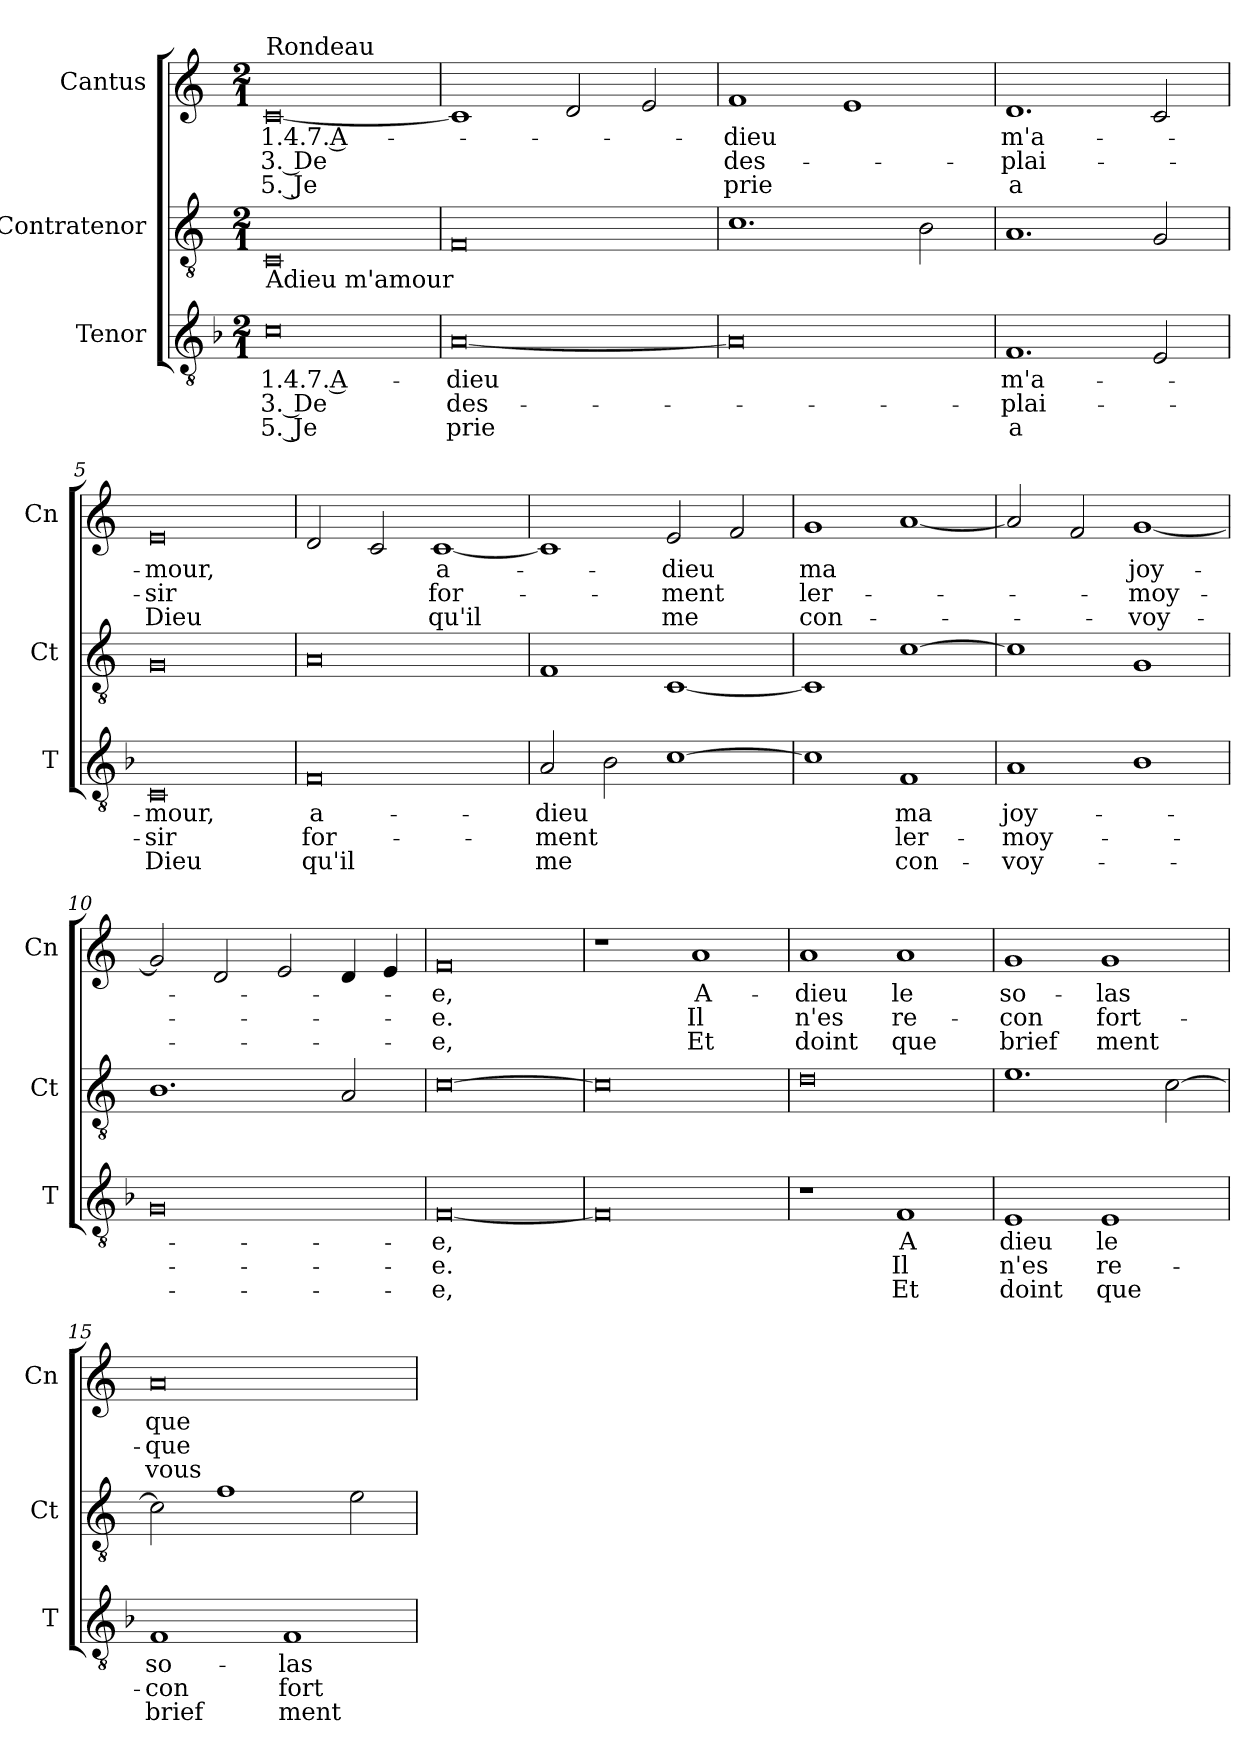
**kern	**text	**text	**text	**kern	**kern	**text	**text	**text
*part3	*part3	*part3	*part3	*part2	*part1	*part1	*part1	*part1
*staff3	*staff3	*staff3	*staff3	*staff2	*staff1	*staff1	*staff1	*staff1
*I"Tenor	*	*	*	*I"Contratenor	*I"Cantus	*	*	*
*I'T	*	*	*	*I'Ct	*I'Cn	*	*	*
*clefGv2	*	*	*	*clefGv2	*clefG2	*	*	*
*k[b-]	*	*	*	*k[]	*k[]	*	*	*
*M2/1	*	*	*	*M2/1	*M2/1	*	*	*
=1	=1	=1	=1	=1	=1	=1	=1	=1
!	!	!	!	!	!LO:TX:a:t=Rondeau	!	!	!
!	!	!	!	!LO:TX:b:t=Adieu m'amour	!	!	!	!
0c	1.4.7. A-	3. De	5. Je	0C	[0c	1.4.7. A-	3. De	5. Je
=2	=2	=2	=2	=2	=2	=2	=2	=2
[0A	-dieu	des-	prie	0F	1c]	.	.	.
.	.	.	.	.	2d/	.	.	.
.	.	.	.	.	2e/	.	.	.
=3	=3	=3	=3	=3	=3	=3	=3	=3
0A]	.	.	.	1.c	1f	-dieu	des-	prie
.	.	.	.	.	1e	.	.	.
.	.	.	.	2B\	.	.	.	.
=4	=4	=4	=4	=4	=4	=4	=4	=4
1.F	m'a-	-plai-	a	1.A	1.d	m'a-	-plai-	a
2E/	.	.	.	2G/	2c/	.	.	.
=5	=5	=5	=5	=5	=5	=5	=5	=5
0C	-mour,	-sir	Dieu	0G	0e	-mour,	-sir	Dieu
=6	=6	=6	=6	=6	=6	=6	=6	=6
0F	a-	for-	qu'il	0A	2d/	.	.	.
.	.	.	.	.	2c/	.	.	.
.	.	.	.	.	[1c	a-	for-	qu'il
=7	=7	=7	=7	=7	=7	=7	=7	=7
2A/	-dieu	-ment	me	1F	1c]	.	.	.
2B-\	.	.	.	.	.	.	.	.
[1c	.	.	.	[1C	2e/	-dieu	-ment	me
.	.	.	.	.	2f/	.	.	.
=8	=8	=8	=8	=8	=8	=8	=8	=8
1c]	.	.	.	1C]	1g	ma	ler-	con-
1F	ma	ler-	con-	[1c	[1a	.	.	.
=9	=9	=9	=9	=9	=9	=9	=9	=9
1A	joy-	-moy-	-voy-	1c]	2a/]	.	.	.
.	.	.	.	.	2f/	.	.	.
1B-	.	.	.	1G	[1g	joy-	-moy-	-voy-
=10	=10	=10	=10	=10	=10	=10	=10	=10
0G	.	.	.	1.B	2g/]	.	.	.
.	.	.	.	.	2d/	.	.	.
.	.	.	.	.	2e/	.	.	.
.	.	.	.	2A/	4d/	.	.	.
.	.	.	.	.	4e/	.	.	.
=11	=11	=11	=11	=11	=11	=11	=11	=11
[0F	-e,	-e.	-e,	[0c	0f	-e,	-e.	-e,
=12	=12	=12	=12	=12	=12	=12	=12	=12
0F]	.	.	.	0c]	1r	.	.	.
.	.	.	.	.	1a	A-	Il	Et
=13	=13	=13	=13	=13	=13	=13	=13	=13
1r	.	.	.	0d	1a	-dieu	n'es	doint
1F	A	Il	Et	.	1a	le	re-	que
=14	=14	=14	=14	=14	=14	=14	=14	=14
1E	dieu	n'es	doint	1.e	1g	so-	-con	brief
1E	le	re-	que	.	1g	-las	fort-	ment
.	.	.	.	[2c\	.	.	.	.
=15	=15	=15	=15	=15	=15	=15	=15	=15
1F	so-	-con	brief	2c\]	0a	que	-que	vous-
.	.	.	.	1f	.	.	.	.
1F	-las	fort-	ment	.	.	.	.	.
.	.	.	.	2e\	.	.	.	.
=	=	=	=	=	=	=	=	=
*-	*-	*-	*-	*-	*-	*-	*-	*-
